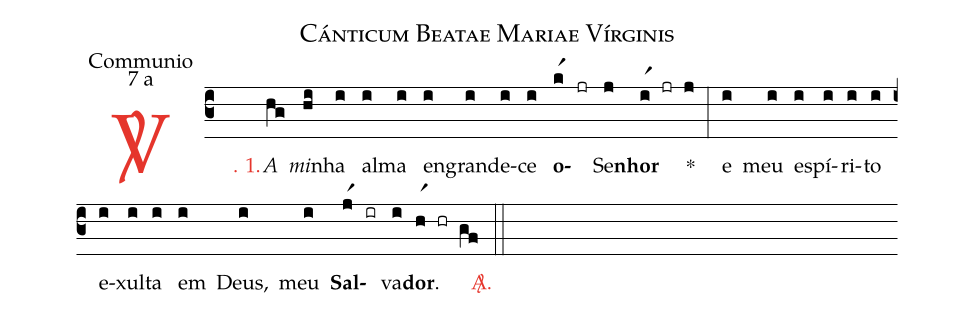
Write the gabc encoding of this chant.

name: Cánticum Beatae Mariae Vírginis;
office-part: Communio;
mode: 7;
mode-differentia: a;
%%
(c3)

<c><sp>V/</sp>. 1.</c>() <i>A</i>(hg) <i>mi</i>(hi)nha(i) al(i)ma(i) en(i)gran(i)de(i)ce(i) <b>o</b>(kr1)(jr) Se(j)<b>nhor</b>(ir1 jr j) *(:) e(i) meu(i) es(i)pí(i)ri(i)to(i) e(i)xul(i)ta(i) em(i) Deus,(i) meu(i) <b>Sal</b>(jr1)(ir)va(i)<b>dor</b>.(hr1 hr gf)

<c><sp>A/</sp>.</c>(::)
